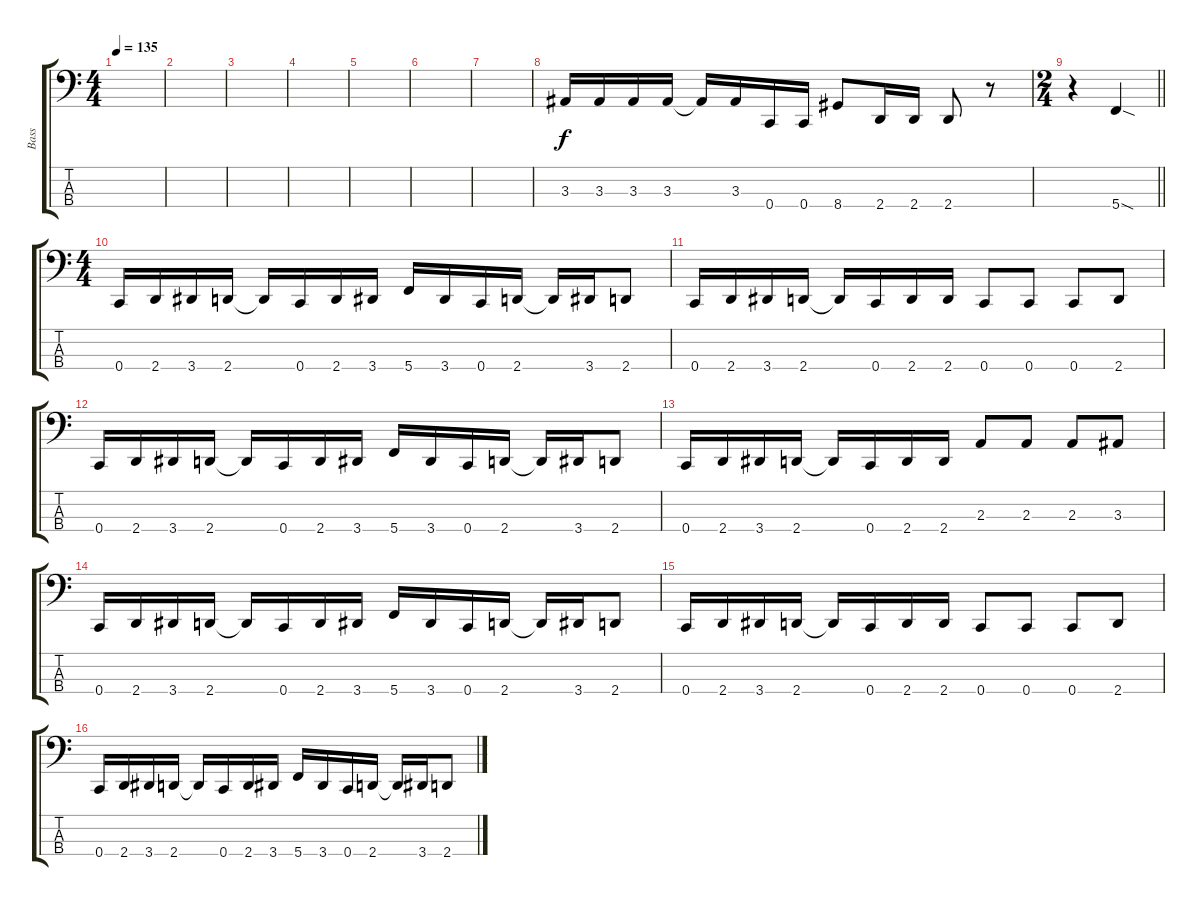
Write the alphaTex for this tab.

\track ("Bass" "Bass") {instrument slapbass2}
\staff {score tabs}
\tuning (F2 C2 G1 C1) {hide}
\ts (4 4)
\tempo 135
\clef f4
\ks c
|
|
|
|
|
|
|
3.3.16 3.3.16 3.3.16 3.3.16 3.3{t}.16 3.3.16 0.4.16 0.4.16 8.4.8 2.4.16 2.4.16 2.4.8 r.8 |
\ts (2 4)
\barLineRight lightlight
r.4 5.4{sod}.4 |
\ts (4 4)
0.4.16 2.4.16 3.4.16 2.4.16 2.4{t}.16 0.4.16 2.4.16 3.4.16 5.4.16 3.4.16 0.4.16 2.4.16 2.4{t}.16 3.4.16 2.4.8 |
0.4.16 2.4.16 3.4.16 2.4.16 2.4{t}.16 0.4.16 2.4.16 2.4.16 0.4.8 0.4.8 0.4.8 2.4.8 |
0.4.16 2.4.16 3.4.16 2.4.16 2.4{t}.16 0.4.16 2.4.16 3.4.16 5.4.16 3.4.16 0.4.16 2.4.16 2.4{t}.16 3.4.16 2.4.8 |
0.4.16 2.4.16 3.4.16 2.4.16 2.4{t}.16 0.4.16 2.4.16 2.4.16 2.3.8 2.3.8 2.3.8 3.3.8 |
0.4.16 2.4.16 3.4.16 2.4.16 2.4{t}.16 0.4.16 2.4.16 3.4.16 5.4.16 3.4.16 0.4.16 2.4.16 2.4{t}.16 3.4.16 2.4.8 |
0.4.16 2.4.16 3.4.16 2.4.16 2.4{t}.16 0.4.16 2.4.16 2.4.16 0.4.8 0.4.8 0.4.8 2.4.8 |
0.4.16 2.4.16 3.4.16 2.4.16 2.4{t}.16 0.4.16 2.4.16 3.4.16 5.4.16 3.4.16 0.4.16 2.4.16 2.4{t}.16 3.4.16 2.4.8
